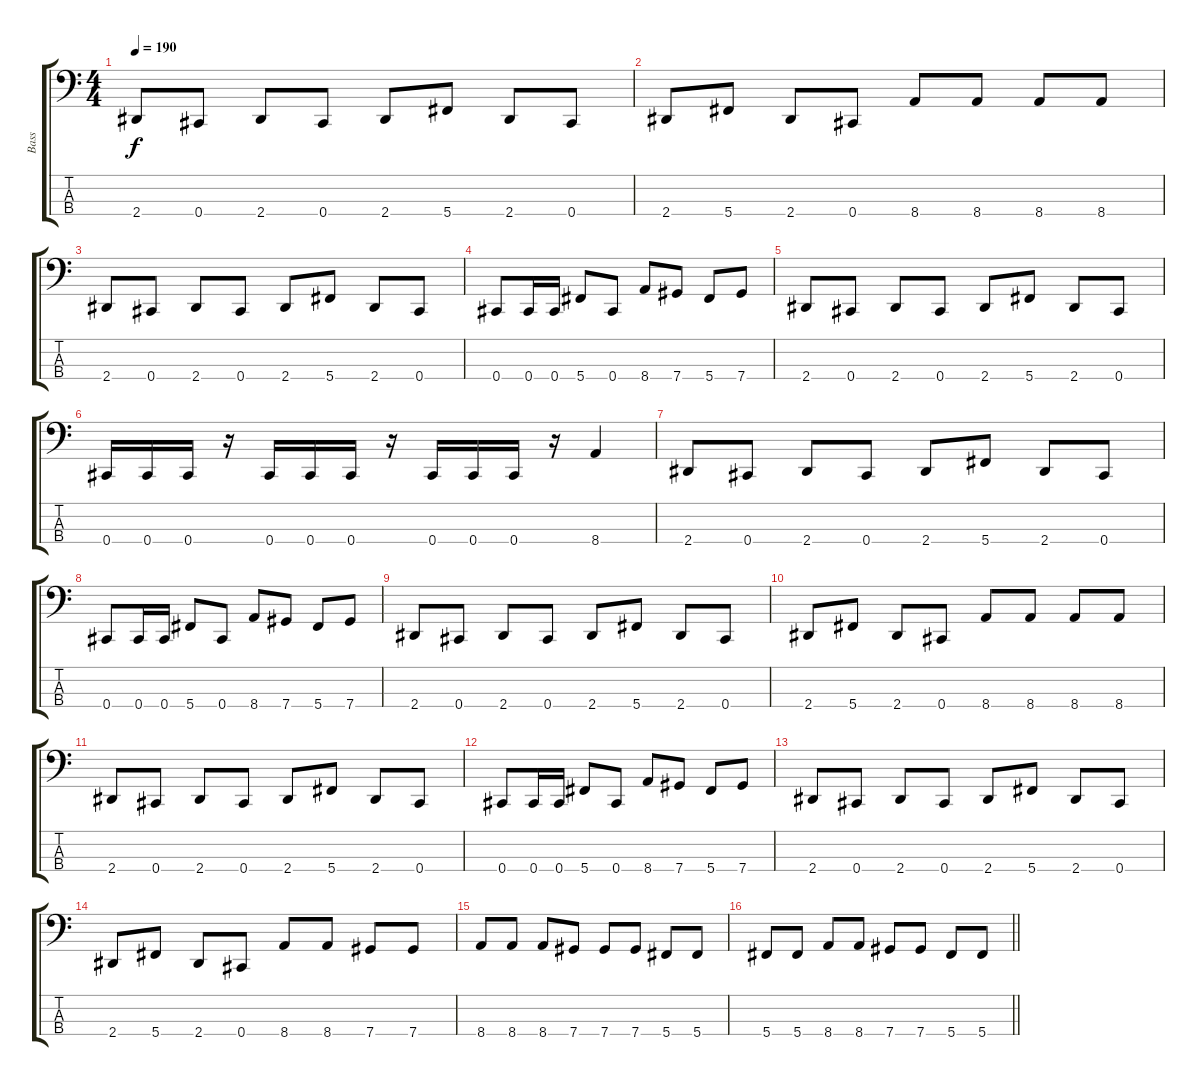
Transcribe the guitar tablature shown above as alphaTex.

\track ("Bass" "Bass") {instrument electricbasspick}
\staff {score tabs}
\tuning (Gb2 Db2 Ab1 Db1) {hide}
\ts (4 4)
\tempo 190
\clef f4
\ks c
2.4.8{dy f} 0.4.8 2.4.8 0.4.8 2.4.8 5.4.8 2.4.8 0.4.8 |
2.4.8 5.4.8 2.4.8 0.4.8 8.4.8 8.4.8 8.4.8 8.4.8 |
2.4.8 0.4.8 2.4.8 0.4.8 2.4.8 5.4.8 2.4.8 0.4.8 |
0.4.8 0.4.16 0.4.16 5.4.8 0.4.8 8.4.8 7.4.8 5.4.8 7.4.8 |
2.4.8 0.4.8 2.4.8 0.4.8 2.4.8 5.4.8 2.4.8 0.4.8 |
0.4.16 0.4.16 0.4.16 r.16 0.4.16 0.4.16 0.4.16 r.16 0.4.16 0.4.16 0.4.16 r.16 8.4.4 |
2.4.8 0.4.8 2.4.8 0.4.8 2.4.8 5.4.8 2.4.8 0.4.8 |
0.4.8 0.4.16 0.4.16 5.4.8 0.4.8 8.4.8 7.4.8 5.4.8 7.4.8 |
2.4.8 0.4.8 2.4.8 0.4.8 2.4.8 5.4.8 2.4.8 0.4.8 |
2.4.8 5.4.8 2.4.8 0.4.8 8.4.8 8.4.8 8.4.8 8.4.8 |
2.4.8 0.4.8 2.4.8 0.4.8 2.4.8 5.4.8 2.4.8 0.4.8 |
0.4.8 0.4.16 0.4.16 5.4.8 0.4.8 8.4.8 7.4.8 5.4.8 7.4.8 |
2.4.8 0.4.8 2.4.8 0.4.8 2.4.8 5.4.8 2.4.8 0.4.8 |
2.4.8 5.4.8 2.4.8 0.4.8 8.4.8 8.4.8 7.4.8 7.4.8 |
8.4.8 8.4.8 8.4.8 7.4.8 7.4.8 7.4.8 5.4.8 5.4.8 |
\barLineRight lightlight
5.4.8 5.4.8 8.4.8 8.4.8 7.4.8 7.4.8 5.4.8 5.4.8
